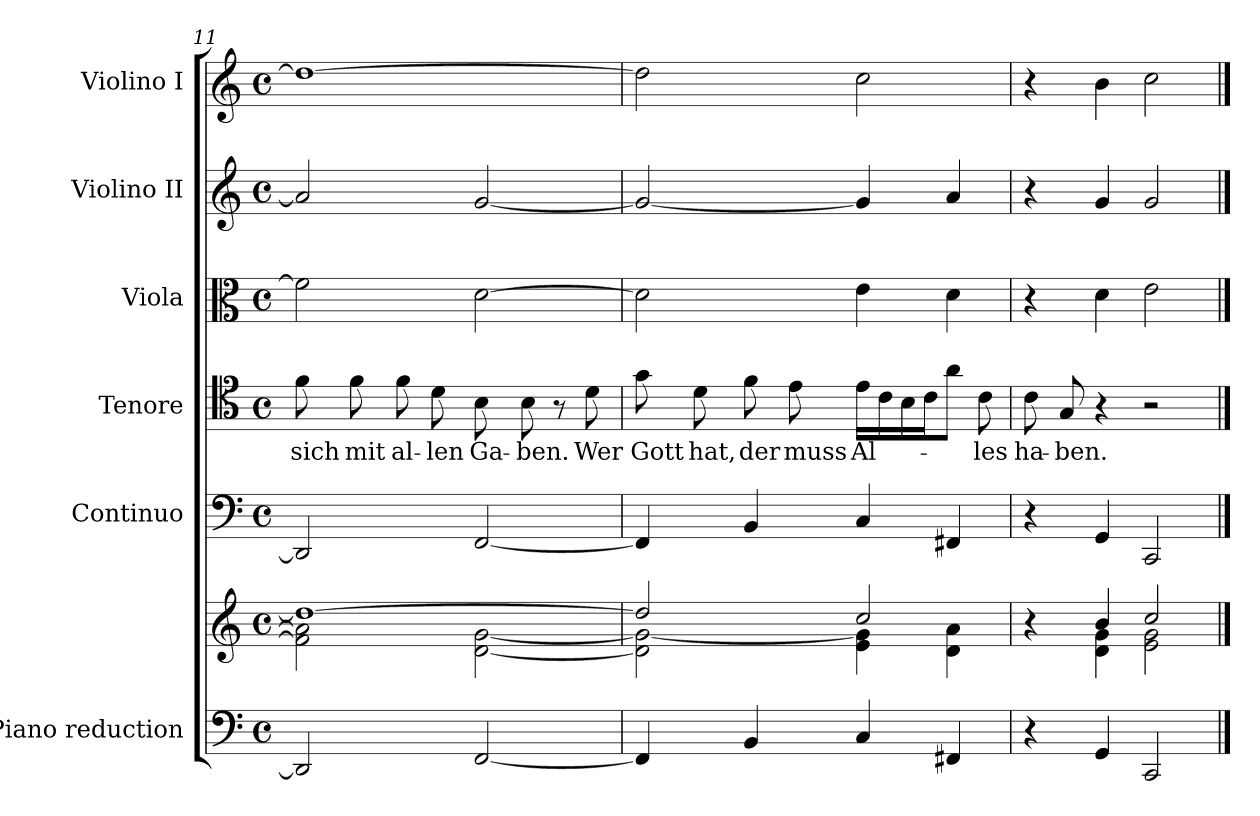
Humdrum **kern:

**kern	**kern	**kern	**kern	**text	**kern	**kern	**kern
*part6	*part6	*part5	*part4	*part4	*part3	*part2	*part1
*staff7	*staff6	*staff5	*staff4	*staff4	*staff3	*staff2	*staff1
*I"Piano reduction	*	*I"Continuo	*I"Tenore	*	*I"Viola	*I"Violino II	*I"Violino I
*I'Pno	*	*	*	*	*	*	*
*clefF4	*clefG2	*clefF4	*clefC4	*	*clefC3	*clefG2	*clefG2
*k[]	*k[]	*k[]	*k[]	*	*k[]	*k[]	*k[]
*M4/4	*M4/4	*M4/4	*M4/4	*	*M4/4	*M4/4	*M4/4
*met(c)	*met(c)	*met(c)	*met(c)	*	*met(c)	*met(c)	*met(c)
=11	=11	=11	=11	=11	=11	=11	=11
*	*^	*	*	*	*	*	*
!	!	!	!	!	!LO:LY:b	!	!	!
2DD/]	1dd_	2f\] 2a\]	2DD/]	8f\	sich	2f\]	2a/]	1dd_
!	!	!	!	!	!LO:LY:b	!	!	!
.	.	.	.	8f\	mit	.	.	.
!	!	!	!	!	!LO:LY:b	!	!	!
.	.	.	.	8f\	al-	.	.	.
!	!	!	!	!	!LO:LY:b	!	!	!
.	.	.	.	8d\	-len	.	.	.
!	!	!	!	!	!LO:LY:b	!	!	!
[2FF/	.	[2d\ [2g\	[2FF/	8B\	Ga-	[2d\	[2g/	.
!	!	!	!	!	!LO:LY:b	!	!	!
.	.	.	.	8B\	-ben.	.	.	.
.	.	.	.	8r	.	.	.	.
!	!	!	!	!	!LO:LY:b	!	!	!
.	.	.	.	8d\	Wer	.	.	.
=12	=12	=12	=12	=12	=12	=12	=12	=12
!	!	!	!	!	!LO:LY:b	!	!	!
4FF/]	2dd/]	2d\] 2g\_	4FF/]	8g\	Gott	2d\]	2g/_	2dd\]
!	!	!	!	!	!LO:LY:b	!	!	!
.	.	.	.	8d\	hat,	.	.	.
!	!	!	!	!	!LO:LY:b	!	!	!
4BB/	.	.	4BB/	8f\	der	.	.	.
!	!	!	!	!	!LO:LY:b	!	!	!
.	.	.	.	8e\	muss	.	.	.
!	!	!	!	!	!LO:LY:b	!	!	!
4C/	2cc/	4e\ 4g\]	4C/	16e\LL	Al-	4e\	4g/]	2cc\
.	.	.	.	16c\	.	.	.	.
.	.	.	.	16B\	.	.	.	.
.	.	.	.	16c\J	.	.	.	.
4FF#X/	.	4d\ 4a\	4FF#X/	8a\J	.	4d\	4a/	.
!	!	!	!	!	!LO:LY:b	!	!	!
.	.	.	.	8c\	les	.	.	.
=13	=13	=13	=13	=13	=13	=13	=13	=13
!	!	!	!	!	!LO:LY:b	!	!	!
4r	4r	4ryy	4r	8c\	ha-	4r	4r	4r
!	!	!	!	!	!LO:LY:b	!	!	!
.	.	.	.	8G/	-ben.	.	.	.
4GG/	4b/	4d\ 4g\	4GG/	4r	.	4d\	4g/	4b\
2CC/	2cc/	2e\ 2g\	2CC/	2r	.	2e\	2g/	2cc\
*	*v	*v	*	*	*	*	*	*
==	==	==	==	==	==	==	==
*-	*-	*-	*-	*-	*-	*-	*-
